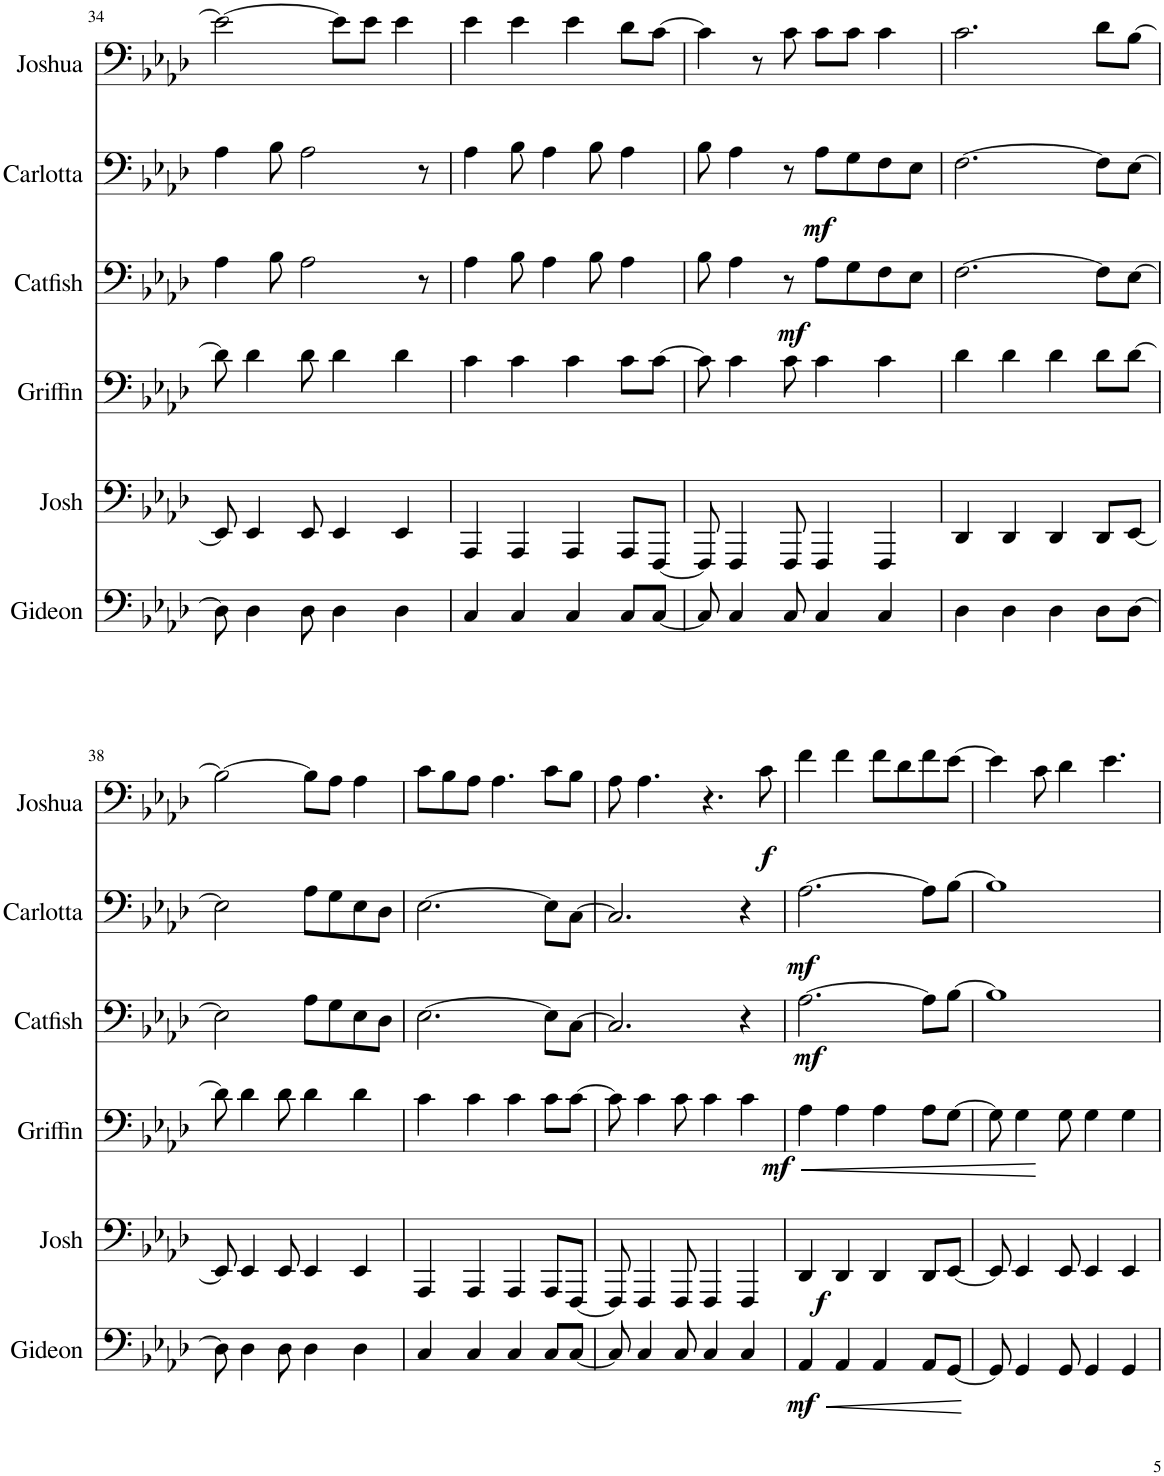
**kern	**dynam	**kern	**dynam	**kern	**dynam	**kern	**dynam	**kern	**dynam	**kern	**dynam
*part6	*part6	*part5	*part5	*part4	*part4	*part3	*part3	*part2	*part2	*part1	*part1
*staff6	*staff6	*staff5	*staff5	*staff4	*staff4	*staff3	*staff3	*staff2	*staff2	*staff1	*staff1
*I"Gideon	*	*I"Josh	*	*I"Griffin	*	*I"Catfish	*	*I"Carlotta	*	*I"Joshua	*
*I'Gideon	*	*I'Josh	*	*I'Griffin	*	*I'Catfish	*	*I'Carlotta	*	*I'Joshua	*
!!LO:PB:g=z
*clefF4	*	*clefF4	*	*clefF4	*	*clefF4	*	*clefF4	*	*clefF4	*
*Trd-7c-12	*	*Trd-7c-12	*	*	*	*Trd4c7	*	*	*	*	*
*k[b-e-a-d-]	*	*k[b-e-a-d-]	*	*k[b-e-a-d-]	*	*k[b-e-a-d-]	*	*k[b-e-a-d-]	*	*k[b-e-a-d-]	*
*M4/4	*	*M4/4	*	*M4/4	*	*M4/4	*	*M4/4	*	*M4/4	*
=34	=34	=34	=34	=34	=34	=34	=34	=34	=34	=34	=34
8D-\]	.	8EE-/]	.	8d-\]	.	4A-\	.	4A-\	.	2e-\_	.
4D-\	.	4EE-/	.	4d-\	.	.	.	.	.	.	.
.	.	.	.	.	.	8B-\	.	8B-\	.	.	.
8D-\	.	8EE-/	.	8d-\	.	2A-\	.	2A-\	.	.	.
4D-\	.	4EE-/	.	4d-\	.	.	.	.	.	8e-\L]	.
.	.	.	.	.	.	.	.	.	.	8e-\J	.
4D-\	.	4EE-/	.	4d-\	.	.	.	.	.	4e-\	.
.	.	.	.	.	.	8r	.	8r	.	.	.
=35	=35	=35	=35	=35	=35	=35	=35	=35	=35	=35	=35
4C/	.	4AAA-/	.	4c\	.	4A-\	.	4A-\	.	4e-\	.
4C/	.	4AAA-/	.	4c\	.	8B-\	.	8B-\	.	4e-\	.
.	.	.	.	.	.	4A-\	.	4A-\	.	.	.
4C/	.	4AAA-/	.	4c\	.	.	.	.	.	4e-\	.
.	.	.	.	.	.	8B-\	.	8B-\	.	.	.
8C/L	.	8AAA-/L	.	8c\L	.	4A-\	.	4A-\	.	8d-\L	.
[8C/J	.	[8FFF/J	.	[8c\J	.	.	.	.	.	[8c\J	.
=36	=36	=36	=36	=36	=36	=36	=36	=36	=36	=36	=36
8C/]	.	8FFF/]	.	8c\]	.	8B-\	.	8B-\	.	4c\]	.
4C/	.	4FFF/	.	4c\	.	4A-\	.	4A-\	.	.	.
.	.	.	.	.	.	.	.	.	.	8r	.
8C/	.	8FFF/	.	8c\	.	8r	.	8r	.	8c\	.
!	!	!	!	!	!	!	!LO:DY:b	!	!LO:DY:b	!	!
4C/	.	4FFF/	.	4c\	.	8A-\L	mf	8A-\L	mf	8c\L	.
.	.	.	.	.	.	8G\	.	8G\	.	8c\J	.
4C/	.	4FFF/	.	4c\	.	8F\	.	8F\	.	4c\	.
.	.	.	.	.	.	8E-\J	.	8E-\J	.	.	.
=37	=37	=37	=37	=37	=37	=37	=37	=37	=37	=37	=37
4D-\	.	4DD-/	.	4d-\	.	[2.F\	.	[2.F\	.	2.c\	.
4D-\	.	4DD-/	.	4d-\	.	.	.	.	.	.	.
4D-\	.	4DD-/	.	4d-\	.	.	.	.	.	.	.
8D-\L	.	8DD-/L	.	8d-\L	.	8F\L]	.	8F\L]	.	8d-\L	.
[8D-\J	.	[8EE-/J	.	[8d-\J	.	[8E-\J	.	[8E-\J	.	[8B-\J	.
!!LO:LB:g=z
=38	=38	=38	=38	=38	=38	=38	=38	=38	=38	=38	=38
8D-\]	.	8EE-/]	.	8d-\]	.	2E-\]	.	2E-\]	.	2B-\_	.
4D-\	.	4EE-/	.	4d-\	.	.	.	.	.	.	.
8D-\	.	8EE-/	.	8d-\	.	.	.	.	.	.	.
4D-\	.	4EE-/	.	4d-\	.	8A-\L	.	8A-\L	.	8B-\L]	.
.	.	.	.	.	.	8G\	.	8G\	.	8A-\J	.
4D-\	.	4EE-/	.	4d-\	.	8E-\	.	8E-\	.	4A-\	.
.	.	.	.	.	.	8D-\J	.	8D-\J	.	.	.
=39	=39	=39	=39	=39	=39	=39	=39	=39	=39	=39	=39
4C/	.	4AAA-/	.	4c\	.	[2.E-\	.	[2.E-\	.	8c\L	.
.	.	.	.	.	.	.	.	.	.	8B-\	.
4C/	.	4AAA-/	.	4c\	.	.	.	.	.	8A-\J	.
.	.	.	.	.	.	.	.	.	.	4.A-\	.
4C/	.	4AAA-/	.	4c\	.	.	.	.	.	.	.
8C/L	.	8AAA-/L	.	8c\L	.	8E-\L]	.	8E-\L]	.	8c\L	.
[8C/J	.	[8FFF/J	.	[8c\J	.	[8C\J	.	[8C\J	.	8B-\J	.
=40	=40	=40	=40	=40	=40	=40	=40	=40	=40	=40	=40
8C/]	.	8FFF/]	.	8c\]	.	2.C/]	.	2.C/]	.	8A-\	.
4C/	.	4FFF/	.	4c\	.	.	.	.	.	4.A-\	.
8C/	.	8FFF/	.	8c\	.	.	.	.	.	.	.
4C/	.	4FFF/	.	4c\	.	.	.	.	.	4.r	.
4C/	.	4FFF/	.	4c\	.	4r	.	4r	.	.	.
!	!	!	!	!	!	!	!	!	!	!	!LO:DY:b
.	.	.	.	.	.	.	.	.	.	8c\	f
=41	=41	=41	=41	=41	=41	=41	=41	=41	=41	=41	=41
!	!LO:HP:b	!	!	!	!LO:HP:b	!	!	!	!	!	!
!	!LO:DY:n=1:b	!	!LO:DY:b	!	!LO:DY:n=1:b	!	!LO:DY:b	!	!LO:DY:b	!	!
4AA-/	< mf	4DD-/	f	4A-\	< mf	[2.A-\	mf	[2.A-\	mf	4f\	.
4AA-/	.	4DD-/	.	4A-\	.	.	.	.	.	4f\	.
4AA-/	.	4DD-/	.	4A-\	.	.	.	.	.	8f\L	.
.	.	.	.	.	.	.	.	.	.	8d-\	.
8AA-/L	.	8DD-/L	.	8A-\L	.	8A-\L]	.	8A-\L]	.	8f\	.
[8GG/J	.	[8EE-/J	.	[8G\J	.	[8B-\J	.	[8B-\J	.	[8e-\J	.
.	[	.	.	.	[	.	.	.	.	.	.
=42	=42	=42	=42	=42	=42	=42	=42	=42	=42	=42	=42
8GG/]	.	8EE-/]	.	8G\]	.	1B-]	.	1B-]	.	4e-\]	.
4GG/	.	4EE-/	.	4G\	.	.	.	.	.	.	.
.	.	.	.	.	.	.	.	.	.	8c\	.
8GG/	.	8EE-/	.	8G\	.	.	.	.	.	4d-\	.
4GG/	.	4EE-/	.	4G\	.	.	.	.	.	.	.
.	.	.	.	.	.	.	.	.	.	4.e-\	.
4GG/	.	4EE-/	.	4G\	.	.	.	.	.	.	.
=	=	=	=	=	=	=	=	=	=	=	=
*-	*-	*-	*-	*-	*-	*-	*-	*-	*-	*-	*-
